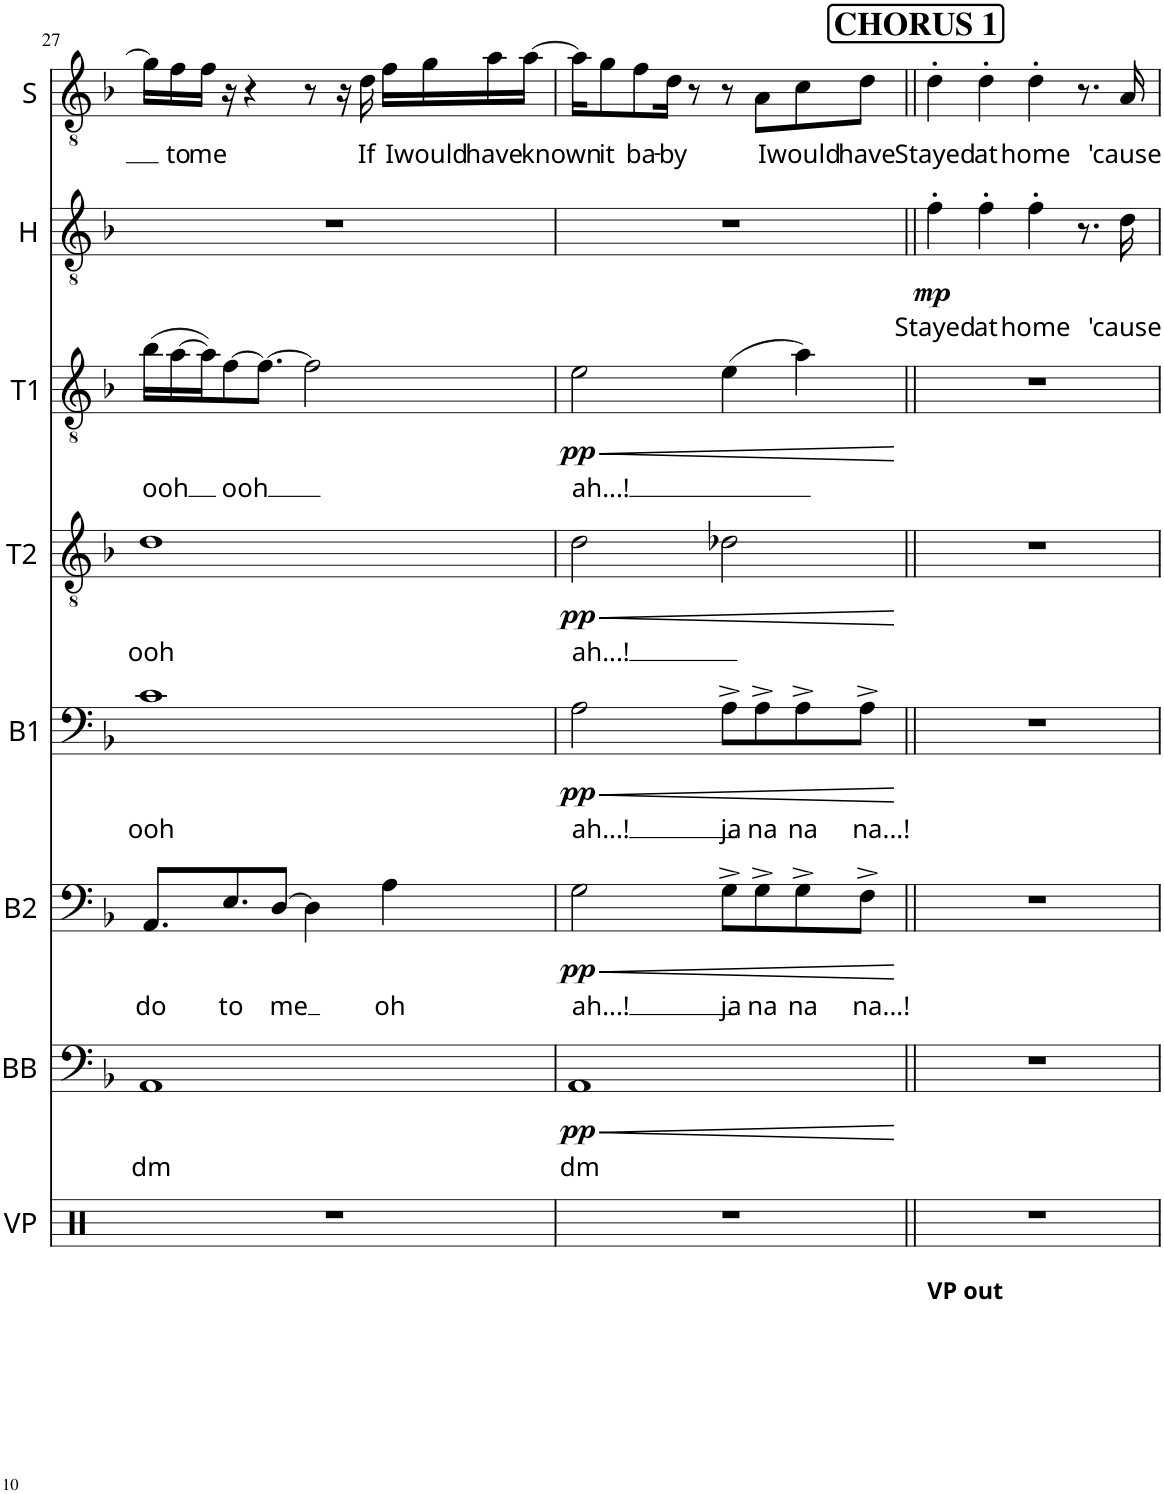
**kern	**kern	**text	**dynam	**kern	**text	**dynam	**kern	**text	**dynam	**kern	**text	**dynam	**kern	**text	**dynam	**kern	**text	**dynam	**kern	**text
*part8	*part7	*part7	*part7	*part6	*part6	*part6	*part5	*part5	*part5	*part4	*part4	*part4	*part3	*part3	*part3	*part2	*part2	*part2	*part1	*part1
*staff8	*staff7	*staff7	*staff7	*staff6	*staff6	*staff6	*staff5	*staff5	*staff5	*staff4	*staff4	*staff4	*staff3	*staff3	*staff3	*staff2	*staff2	*staff2	*staff1	*staff1
*I"Vocal Percussion	*I"Bass	*	*	*I"Baritone 2	*	*	*I"Baritone 1	*	*	*I"Tenor 2	*	*	*I"Tenor 1	*	*	*I"Harmony	*	*	*I"Solo	*
*I'VP	*	*	*	*I'B2	*	*	*I'B1	*	*	*I'T2	*	*	*I'T1	*	*	*I'H	*	*	*I'S	*
!!LO:PB:g=z
*clefX	*clefF4	*	*	*clefF4	*	*	*clefF4	*	*	*clefGv2	*	*	*clefGv2	*	*	*clefGv2	*	*	*clefGv2	*
*k[]	*k[b-]	*	*	*k[b-]	*	*	*k[b-]	*	*	*k[b-]	*	*	*k[b-]	*	*	*k[b-]	*	*	*k[b-]	*
*M4/4	*M4/4	*	*	*M4/4	*	*	*M4/4	*	*	*M4/4	*	*	*M4/4	*	*	*M4/4	*	*	*M4/4	*
=27	=27	=27	=27	=27	=27	=27	=27	=27	=27	=27	=27	=27	=27	=27	=27	=27	=27	=27	=27	=27
!	!	!LO:LY:b	!	!	!LO:LY:b	!	!	!LO:LY:b	!	!	!LO:LY:b	!	!	!LO:LY:b	!	!	!	!	!	!
1r	1AA	dm	.	8.AA/L	do	.	1c	ooh	.	1d	ooh	.	(16b-\LL	ooh	.	1r	.	.	16g\LL]	.
!	!	!	!	!	!	!	!	!	!	!	!	!	!	!	!	!	!	!	!	!LO:LY:b
.	.	.	.	.	.	.	.	.	.	.	.	.	[16a\	.	.	.	.	.	16f\	to
!	!	!	!	!	!	!	!	!	!	!	!	!	!	!	!	!	!	!	!	!LO:LY:b
.	.	.	.	.	.	.	.	.	.	.	.	.	16a\J])	.	.	.	.	.	16f\JJ	me
!	!	!	!	!	!LO:LY:b	!	!	!	!	!	!	!	!	!LO:LY:b	!	!	!	!	!	!
.	.	.	.	8.E/	to	.	.	.	.	.	.	.	[8f\	ooh	.	.	.	.	16r	.
.	.	.	.	.	.	.	.	.	.	.	.	.	.	.	.	.	.	.	4r	.
.	.	.	.	.	.	.	.	.	.	.	.	.	8.f\J_	.	.	.	.	.	.	.
!	!	!	!	!	!LO:LY:b	!	!	!	!	!	!	!	!	!	!	!	!	!	!	!
.	.	.	.	[8D/J	me	.	.	.	.	.	.	.	.	.	.	.	.	.	.	.
.	.	.	.	4D\]	.	.	.	.	.	.	.	.	2f\]	.	.	.	.	.	8r	.
.	.	.	.	.	.	.	.	.	.	.	.	.	.	.	.	.	.	.	16r	.
!	!	!	!	!	!	!	!	!	!	!	!	!	!	!	!	!	!	!	!	!LO:LY:b
.	.	.	.	.	.	.	.	.	.	.	.	.	.	.	.	.	.	.	16d\	If
!	!	!	!	!	!LO:LY:b	!	!	!	!	!	!	!	!	!	!	!	!	!	!	!LO:LY:b
.	.	.	.	4A\	oh	.	.	.	.	.	.	.	.	.	.	.	.	.	16f\LL	I
!	!	!	!	!	!	!	!	!	!	!	!	!	!	!	!	!	!	!	!	!LO:LY:b
.	.	.	.	.	.	.	.	.	.	.	.	.	.	.	.	.	.	.	16g\	would
!	!	!	!	!	!	!	!	!	!	!	!	!	!	!	!	!	!	!	!	!LO:LY:b
.	.	.	.	.	.	.	.	.	.	.	.	.	.	.	.	.	.	.	16a\	have
!	!	!	!	!	!	!	!	!	!	!	!	!	!	!	!	!	!	!	!	!LO:LY:b
.	.	.	.	.	.	.	.	.	.	.	.	.	.	.	.	.	.	.	[16a\JJ	known
=28	=28	=28	=28	=28	=28	=28	=28	=28	=28	=28	=28	=28	=28	=28	=28	=28	=28	=28	=28	=28
!	!	!LO:LY:b	!LO:HP:b	!	!LO:LY:b	!LO:HP:b	!	!LO:LY:b	!LO:HP:b	!	!LO:LY:b	!LO:HP:b	!	!LO:LY:b	!LO:HP:b	!	!	!	!	!
!	!	!	!LO:DY:n=1:b	!	!	!LO:DY:n=1:b	!	!	!LO:DY:n=1:b	!	!	!LO:DY:n=1:b	!	!	!LO:DY:n=1:b	!	!	!	!	!
1r	1AA	dm	< pp	2G\	ah...!	< pp	2A\	ah...!	< pp	2d\	ah...!	< pp	2e\	ah...!	< pp	1r	.	.	16a\KL]	.
!	!	!	!	!	!	!	!	!	!	!	!	!	!	!	!	!	!	!	!	!LO:LY:b
.	.	.	.	.	.	.	.	.	.	.	.	.	.	.	.	.	.	.	8g\	it
!	!	!	!	!	!	!	!	!	!	!	!	!	!	!	!	!	!	!	!	!LO:LY:b
.	.	.	.	.	.	.	.	.	.	.	.	.	.	.	.	.	.	.	8f\	ba-
!	!	!	!	!	!	!	!	!	!	!	!	!	!	!	!	!	!	!	!	!LO:LY:b
.	.	.	.	.	.	.	.	.	.	.	.	.	.	.	.	.	.	.	16d\Jk	-by
.	.	.	.	.	.	.	.	.	.	.	.	.	.	.	.	.	.	.	8r	.
!	!	!	!	!	!LO:LY:b	!	!	!LO:LY:b	!	!	!	!	!	!	!	!	!	!	!	!
.	.	.	.	8G^\L	ja	.	8A^\L	ja	.	2d-X\	.	.	(4e\	.	.	.	.	.	8r	.
!	!	!	!	!	!LO:LY:b	!	!	!LO:LY:b	!	!	!	!	!	!	!	!	!	!	!	!LO:LY:b
.	.	.	.	8G^\	na	.	8A^\	na	.	.	.	.	.	.	.	.	.	.	8A\L	I
!	!	!	!	!	!LO:LY:b	!	!	!LO:LY:b	!	!	!	!	!	!	!	!	!	!	!	!LO:LY:b
.	.	.	.	8G^\	na	.	8A^\	na	.	.	.	.	4a\)	.	.	.	.	.	8c\	would
!	!	!	!	!	!LO:LY:b	!	!	!LO:LY:b	!	!	!	!	!	!	!	!	!	!	!	!LO:LY:b
.	.	.	.	8F^\J	na...!	.	8A^\J	na...!	.	.	.	.	.	.	.	.	.	.	8d\J	have
.	.	.	[	.	.	[	.	.	[	.	.	[	.	.	[	.	.	.	.	.
!!LO:REH:place=s1:a:B:cj:fs=14:t=CHORUS 1
=29||	=29||	=29||	=29||	=29||	=29||	=29||	=29||	=29||	=29||	=29||	=29||	=29||	=29||	=29||	=29||	=29||	=29||	=29||	=29||	=29||
!LO:TX:b:B:t=VP out	!	!	!	!	!	!	!	!	!	!	!	!	!	!	!	!	!	!	!	!
!	!	!	!	!	!	!	!	!	!	!	!	!	!	!	!	!	!LO:LY:b	!LO:DY:b	!	!LO:LY:b
1r	1r	.	.	1r	.	.	1r	.	.	1r	.	.	1r	.	.	4f'\	Stayed	mp	4d'\	Stayed
!	!	!	!	!	!	!	!	!	!	!	!	!	!	!	!	!	!LO:LY:b	!	!	!LO:LY:b
.	.	.	.	.	.	.	.	.	.	.	.	.	.	.	.	4f'\	at	.	4d'\	at
!	!	!	!	!	!	!	!	!	!	!	!	!	!	!	!	!	!LO:LY:b	!	!	!LO:LY:b
.	.	.	.	.	.	.	.	.	.	.	.	.	.	.	.	4f'\	home	.	4d'\	home
.	.	.	.	.	.	.	.	.	.	.	.	.	.	.	.	8.r	.	.	8.r	.
!	!	!	!	!	!	!	!	!	!	!	!	!	!	!	!	!	!LO:LY:b	!	!	!LO:LY:b
.	.	.	.	.	.	.	.	.	.	.	.	.	.	.	.	16d\	'cause	.	16A/	'cause
=	=	=	=	=	=	=	=	=	=	=	=	=	=	=	=	=	=	=	=	=
*-	*-	*-	*-	*-	*-	*-	*-	*-	*-	*-	*-	*-	*-	*-	*-	*-	*-	*-	*-	*-
